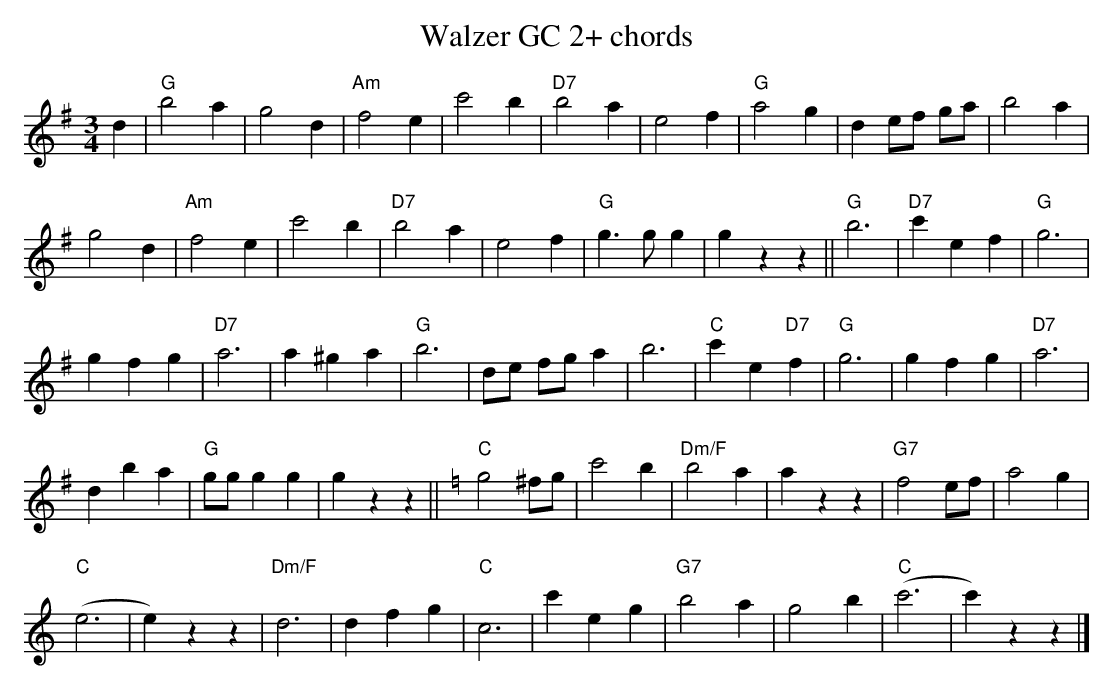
X:1
T:Walzer GC 2+ chords
M:3/4
L:1/4
K:G %%MIDI gchordon
d | "G"b2a | g2d | "Am"f2e | c'2b | "D7"b2a | e2f | "G"a2g | d e/2f/2 g/2a/2 | b2a |
g2d | "Am"f2e | c'2b | "D7"b2a | e2f | "G"g>gg | gzz || "G"b3 | "D7"c'ef | "G"g3 |
gfg | "D7"a3 | a^ga | "G"b3 | d/2e/2 f/2g/2 a | b3 | "C"c'e"D7"f | "G"g3 | gfg | "D7"a3 |
dba | "G"g/2g/2gg | gzz || [K:C] "C"g2^f/2g/2 | c'2b | "Dm/F"b2a | azz | "G7"f2e/2f/2 | a2g |
"C"(e3 | e)zz | "Dm/F"d3 | dfg | "C"c3 | c'eg | "G7"b2a | g2b | "C"(c'3 | c')zz |]
